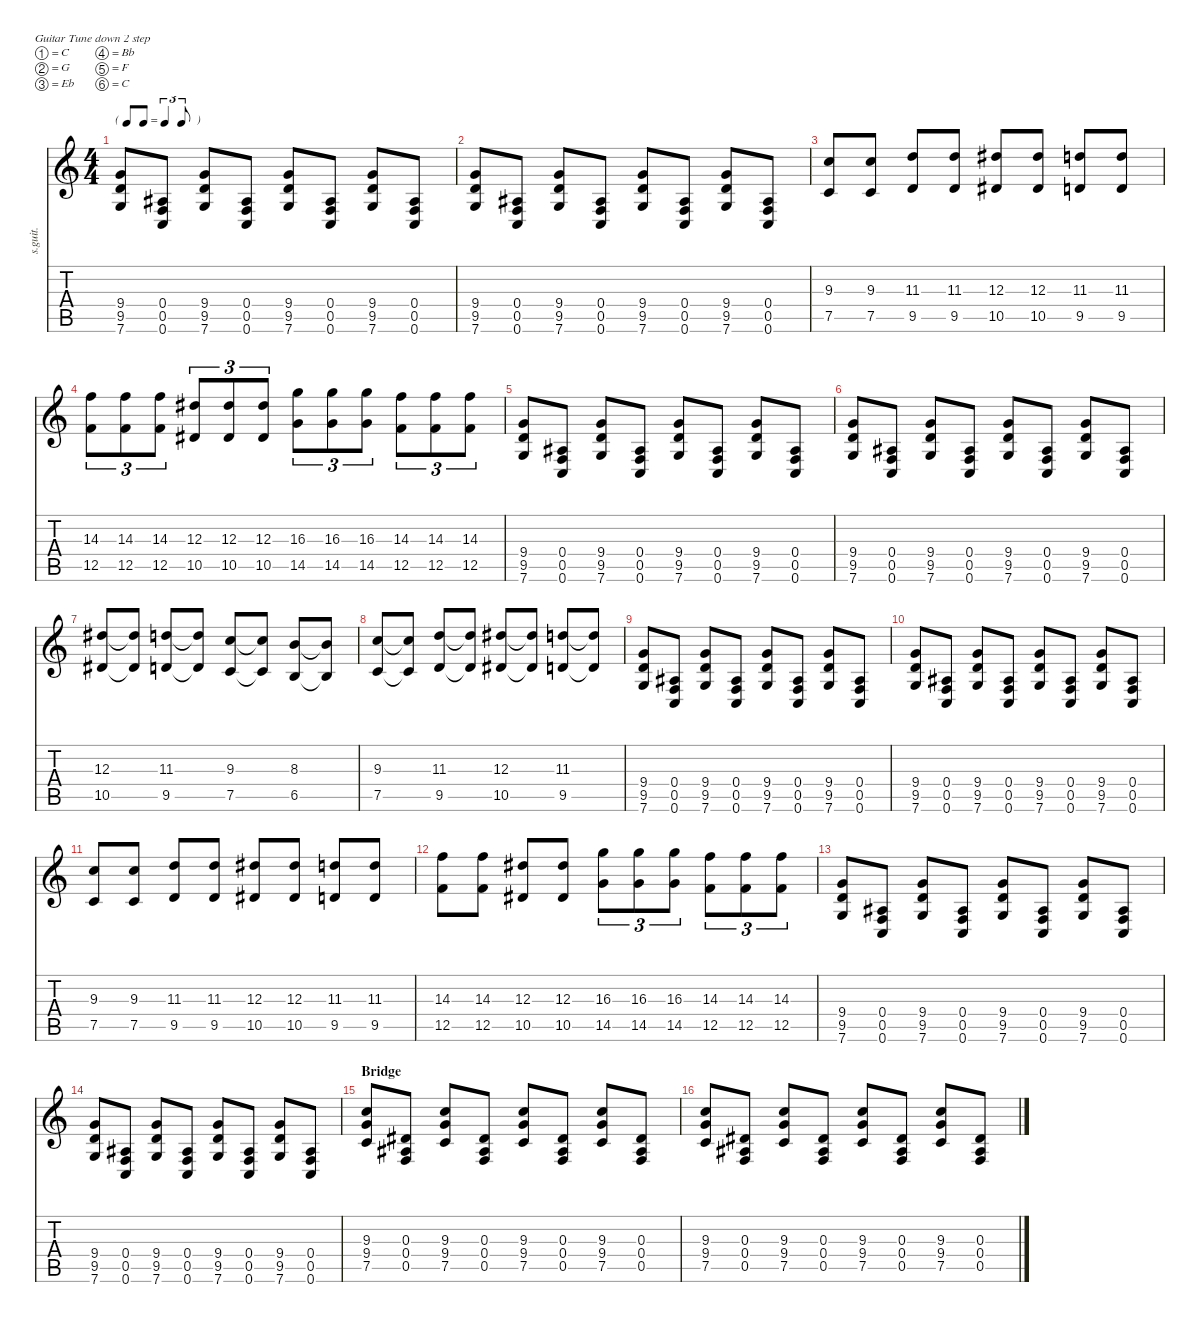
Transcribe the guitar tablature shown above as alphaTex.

\defaultSystemsLayout 4
\hideDynamics
\bracketExtendMode nobrackets
\track ("Josh Homme (Distortion)" "s.guit.") {instrument distortionguitar}
\staff {score tabs}
\tuning (C4 G3 Eb3 Bb2 F2 C2)
\ts (4 4)
\tf triplet8th
\tempo (171 hide)
\clef g2
\ks c
(9.4 9.5 7.6).8{lyrics (0 "") lyrics (1 "") lyrics (2 "") lyrics (3 "") lyrics (4 "") dy mf} (0.4{acc #} 0.5 0.6).8{lyrics (0 "") lyrics (1 "") lyrics (2 "") lyrics (3 "") lyrics (4 "")} (9.4 9.5 7.6).8{lyrics (0 "") lyrics (1 "") lyrics (2 "") lyrics (3 "") lyrics (4 "")} (0.4{acc #} 0.5 0.6).8{lyrics (0 "") lyrics (1 "") lyrics (2 "") lyrics (3 "") lyrics (4 "")} (9.4 9.5 7.6).8{lyrics (0 "") lyrics (1 "") lyrics (2 "") lyrics (3 "") lyrics (4 "")} (0.4{acc #} 0.5 0.6).8{lyrics (0 "") lyrics (1 "") lyrics (2 "") lyrics (3 "") lyrics (4 "")} (9.4 9.5 7.6).8{lyrics (0 "") lyrics (1 "") lyrics (2 "") lyrics (3 "") lyrics (4 "")} (0.4{acc #} 0.5 0.6).8{lyrics (0 "") lyrics (1 "") lyrics (2 "") lyrics (3 "") lyrics (4 "")} |
(9.4 9.5 7.6).8{lyrics (0 "") lyrics (1 "") lyrics (2 "") lyrics (3 "") lyrics (4 "")} (0.4{acc #} 0.5 0.6).8{lyrics (0 "") lyrics (1 "") lyrics (2 "") lyrics (3 "") lyrics (4 "")} (9.4 9.5 7.6).8{lyrics (0 "") lyrics (1 "") lyrics (2 "") lyrics (3 "") lyrics (4 "")} (0.4{acc #} 0.5 0.6).8{lyrics (0 "") lyrics (1 "") lyrics (2 "") lyrics (3 "") lyrics (4 "")} (9.4 9.5 7.6).8{lyrics (0 "") lyrics (1 "") lyrics (2 "") lyrics (3 "") lyrics (4 "")} (0.4{acc #} 0.5 0.6).8{lyrics (0 "") lyrics (1 "") lyrics (2 "") lyrics (3 "") lyrics (4 "")} (9.4 9.5 7.6).8{lyrics (0 "") lyrics (1 "") lyrics (2 "") lyrics (3 "") lyrics (4 "")} (0.4{acc #} 0.5 0.6).8{lyrics (0 "") lyrics (1 "") lyrics (2 "") lyrics (3 "") lyrics (4 "")} |
(9.3 7.5).8{lyrics (0 "") lyrics (1 "") lyrics (2 "") lyrics (3 "") lyrics (4 "")} (9.3 7.5).8{lyrics (0 "") lyrics (1 "") lyrics (2 "") lyrics (3 "") lyrics (4 "")} (11.3 9.5).8{lyrics (0 "") lyrics (1 "") lyrics (2 "") lyrics (3 "") lyrics (4 "")} (11.3 9.5).8{lyrics (0 "") lyrics (1 "") lyrics (2 "") lyrics (3 "") lyrics (4 "")} (12.3{acc #} 10.5{acc #}).8{lyrics (0 "") lyrics (1 "") lyrics (2 "") lyrics (3 "") lyrics (4 "")} (12.3{acc #} 10.5{acc #}).8{lyrics (0 "") lyrics (1 "") lyrics (2 "") lyrics (3 "") lyrics (4 "")} (11.3 9.5).8{lyrics (0 "") lyrics (1 "") lyrics (2 "") lyrics (3 "") lyrics (4 "")} (11.3 9.5).8{lyrics (0 "") lyrics (1 "") lyrics (2 "") lyrics (3 "") lyrics (4 "")} |
(14.3 12.5).8{tu (3 2) lyrics (0 "") lyrics (1 "") lyrics (2 "") lyrics (3 "") lyrics (4 "")} (14.3 12.5).8{tu (3 2) lyrics (0 "") lyrics (1 "") lyrics (2 "") lyrics (3 "") lyrics (4 "")} (14.3 12.5).8{tu (3 2) lyrics (0 "") lyrics (1 "") lyrics (2 "") lyrics (3 "") lyrics (4 "")} (12.3{acc #} 10.5{acc #}).8{tu (3 2) lyrics (0 "") lyrics (1 "") lyrics (2 "") lyrics (3 "") lyrics (4 "")} (12.3{acc #} 10.5{acc #}).8{tu (3 2) lyrics (0 "") lyrics (1 "") lyrics (2 "") lyrics (3 "") lyrics (4 "")} (12.3{acc #} 10.5{acc #}).8{tu (3 2) lyrics (0 "") lyrics (1 "") lyrics (2 "") lyrics (3 "") lyrics (4 "")} (16.3 14.5).8{tu (3 2) lyrics (0 "") lyrics (1 "") lyrics (2 "") lyrics (3 "") lyrics (4 "")} (16.3 14.5).8{tu (3 2) lyrics (0 "") lyrics (1 "") lyrics (2 "") lyrics (3 "") lyrics (4 "")} (16.3 14.5).8{tu (3 2) lyrics (0 "") lyrics (1 "") lyrics (2 "") lyrics (3 "") lyrics (4 "")} (14.3 12.5).8{tu (3 2) lyrics (0 "") lyrics (1 "") lyrics (2 "") lyrics (3 "") lyrics (4 "")} (14.3 12.5).8{tu (3 2) lyrics (0 "") lyrics (1 "") lyrics (2 "") lyrics (3 "") lyrics (4 "")} (14.3 12.5).8{tu (3 2) lyrics (0 "") lyrics (1 "") lyrics (2 "") lyrics (3 "") lyrics (4 "")} |
(9.4 9.5 7.6).8{lyrics (0 "") lyrics (1 "") lyrics (2 "") lyrics (3 "") lyrics (4 "")} (0.4{acc #} 0.5 0.6).8{lyrics (0 "") lyrics (1 "") lyrics (2 "") lyrics (3 "") lyrics (4 "")} (9.4 9.5 7.6).8{lyrics (0 "") lyrics (1 "") lyrics (2 "") lyrics (3 "") lyrics (4 "")} (0.4{acc #} 0.5 0.6).8{lyrics (0 "") lyrics (1 "") lyrics (2 "") lyrics (3 "") lyrics (4 "")} (9.4 9.5 7.6).8{lyrics (0 "") lyrics (1 "") lyrics (2 "") lyrics (3 "") lyrics (4 "")} (0.4{acc #} 0.5 0.6).8{lyrics (0 "") lyrics (1 "") lyrics (2 "") lyrics (3 "") lyrics (4 "")} (9.4 9.5 7.6).8{lyrics (0 "") lyrics (1 "") lyrics (2 "") lyrics (3 "") lyrics (4 "")} (0.4{acc #} 0.5 0.6).8{lyrics (0 "") lyrics (1 "") lyrics (2 "") lyrics (3 "") lyrics (4 "")} |
(9.4 9.5 7.6).8{lyrics (0 "") lyrics (1 "") lyrics (2 "") lyrics (3 "") lyrics (4 "")} (0.4{acc #} 0.5 0.6).8{lyrics (0 "") lyrics (1 "") lyrics (2 "") lyrics (3 "") lyrics (4 "")} (9.4 9.5 7.6).8{lyrics (0 "") lyrics (1 "") lyrics (2 "") lyrics (3 "") lyrics (4 "")} (0.4{acc #} 0.5 0.6).8{lyrics (0 "") lyrics (1 "") lyrics (2 "") lyrics (3 "") lyrics (4 "")} (9.4 9.5 7.6).8{lyrics (0 "") lyrics (1 "") lyrics (2 "") lyrics (3 "") lyrics (4 "")} (0.4{acc #} 0.5 0.6).8{lyrics (0 "") lyrics (1 "") lyrics (2 "") lyrics (3 "") lyrics (4 "")} (9.4 9.5 7.6).8{lyrics (0 "") lyrics (1 "") lyrics (2 "") lyrics (3 "") lyrics (4 "")} (0.4{acc #} 0.5 0.6).8{lyrics (0 "") lyrics (1 "") lyrics (2 "") lyrics (3 "") lyrics (4 "")} |
(12.3{acc #} 10.5{acc #}).8{lyrics (0 "") lyrics (1 "") lyrics (2 "") lyrics (3 "") lyrics (4 "")} (12.3{t acc #} 10.5{t acc #}).8{lyrics (0 "") lyrics (1 "") lyrics (2 "") lyrics (3 "") lyrics (4 "")} (11.3 9.5).8{lyrics (0 "") lyrics (1 "") lyrics (2 "") lyrics (3 "") lyrics (4 "")} (11.3{t} 9.5{t}).8{lyrics (0 "") lyrics (1 "") lyrics (2 "") lyrics (3 "") lyrics (4 "")} (9.3 7.5).8{lyrics (0 "") lyrics (1 "") lyrics (2 "") lyrics (3 "") lyrics (4 "")} (9.3{t} 7.5{t}).8{lyrics (0 "") lyrics (1 "") lyrics (2 "") lyrics (3 "") lyrics (4 "")} (8.3 6.5).8{lyrics (0 "") lyrics (1 "") lyrics (2 "") lyrics (3 "") lyrics (4 "")} (8.3{t} 6.5{t}).8{lyrics (0 "") lyrics (1 "") lyrics (2 "") lyrics (3 "") lyrics (4 "")} |
(9.3 7.5).8{lyrics (0 "") lyrics (1 "") lyrics (2 "") lyrics (3 "") lyrics (4 "")} (9.3{t} 7.5{t}).8{lyrics (0 "") lyrics (1 "") lyrics (2 "") lyrics (3 "") lyrics (4 "")} (11.3 9.5).8{lyrics (0 "") lyrics (1 "") lyrics (2 "") lyrics (3 "") lyrics (4 "")} (11.3{t} 9.5{t}).8{lyrics (0 "") lyrics (1 "") lyrics (2 "") lyrics (3 "") lyrics (4 "")} (12.3{acc #} 10.5{acc #}).8{lyrics (0 "") lyrics (1 "") lyrics (2 "") lyrics (3 "") lyrics (4 "")} (12.3{t acc #} 10.5{t acc #}).8{lyrics (0 "") lyrics (1 "") lyrics (2 "") lyrics (3 "") lyrics (4 "")} (11.3 9.5).8{lyrics (0 "") lyrics (1 "") lyrics (2 "") lyrics (3 "") lyrics (4 "")} (11.3{t} 9.5{t}).8{lyrics (0 "") lyrics (1 "") lyrics (2 "") lyrics (3 "") lyrics (4 "")} |
(9.4 9.5 7.6).8{lyrics (0 "") lyrics (1 "") lyrics (2 "") lyrics (3 "") lyrics (4 "")} (0.4{acc #} 0.5 0.6).8{lyrics (0 "") lyrics (1 "") lyrics (2 "") lyrics (3 "") lyrics (4 "")} (9.4 9.5 7.6).8{lyrics (0 "") lyrics (1 "") lyrics (2 "") lyrics (3 "") lyrics (4 "")} (0.4{acc #} 0.5 0.6).8{lyrics (0 "") lyrics (1 "") lyrics (2 "") lyrics (3 "") lyrics (4 "")} (9.4 9.5 7.6).8{lyrics (0 "") lyrics (1 "") lyrics (2 "") lyrics (3 "") lyrics (4 "")} (0.4{acc #} 0.5 0.6).8{lyrics (0 "") lyrics (1 "") lyrics (2 "") lyrics (3 "") lyrics (4 "")} (9.4 9.5 7.6).8{lyrics (0 "") lyrics (1 "") lyrics (2 "") lyrics (3 "") lyrics (4 "")} (0.4{acc #} 0.5 0.6).8{lyrics (0 "") lyrics (1 "") lyrics (2 "") lyrics (3 "") lyrics (4 "")} |
(9.4 9.5 7.6).8{lyrics (0 "") lyrics (1 "") lyrics (2 "") lyrics (3 "") lyrics (4 "")} (0.4{acc #} 0.5 0.6).8{lyrics (0 "") lyrics (1 "") lyrics (2 "") lyrics (3 "") lyrics (4 "")} (9.4 9.5 7.6).8{lyrics (0 "") lyrics (1 "") lyrics (2 "") lyrics (3 "") lyrics (4 "")} (0.4{acc #} 0.5 0.6).8{lyrics (0 "") lyrics (1 "") lyrics (2 "") lyrics (3 "") lyrics (4 "")} (9.4 9.5 7.6).8{lyrics (0 "") lyrics (1 "") lyrics (2 "") lyrics (3 "") lyrics (4 "")} (0.4{acc #} 0.5 0.6).8{lyrics (0 "") lyrics (1 "") lyrics (2 "") lyrics (3 "") lyrics (4 "")} (9.4 9.5 7.6).8{lyrics (0 "") lyrics (1 "") lyrics (2 "") lyrics (3 "") lyrics (4 "")} (0.4{acc #} 0.5 0.6).8{lyrics (0 "") lyrics (1 "") lyrics (2 "") lyrics (3 "") lyrics (4 "")} |
(9.3 7.5).8{lyrics (0 "") lyrics (1 "") lyrics (2 "") lyrics (3 "") lyrics (4 "")} (9.3 7.5).8{lyrics (0 "") lyrics (1 "") lyrics (2 "") lyrics (3 "") lyrics (4 "")} (11.3 9.5).8{lyrics (0 "") lyrics (1 "") lyrics (2 "") lyrics (3 "") lyrics (4 "")} (11.3 9.5).8{lyrics (0 "") lyrics (1 "") lyrics (2 "") lyrics (3 "") lyrics (4 "")} (12.3{acc #} 10.5{acc #}).8{lyrics (0 "") lyrics (1 "") lyrics (2 "") lyrics (3 "") lyrics (4 "")} (12.3{acc #} 10.5{acc #}).8{lyrics (0 "") lyrics (1 "") lyrics (2 "") lyrics (3 "") lyrics (4 "")} (11.3 9.5).8{lyrics (0 "") lyrics (1 "") lyrics (2 "") lyrics (3 "") lyrics (4 "")} (11.3 9.5).8{lyrics (0 "") lyrics (1 "") lyrics (2 "") lyrics (3 "") lyrics (4 "")} |
(14.3 12.5).8{lyrics (0 "") lyrics (1 "") lyrics (2 "") lyrics (3 "") lyrics (4 "") dy f} (14.3 12.5).8{lyrics (0 "") lyrics (1 "") lyrics (2 "") lyrics (3 "") lyrics (4 "")} (12.3{acc #} 10.5{acc #}).8{lyrics (0 "") lyrics (1 "") lyrics (2 "") lyrics (3 "") lyrics (4 "")} (12.3{acc #} 10.5{acc #}).8{lyrics (0 "") lyrics (1 "") lyrics (2 "") lyrics (3 "") lyrics (4 "")} (16.3 14.5).8{tu (3 2) lyrics (0 "") lyrics (1 "") lyrics (2 "") lyrics (3 "") lyrics (4 "")} (16.3 14.5).8{tu (3 2) lyrics (0 "") lyrics (1 "") lyrics (2 "") lyrics (3 "") lyrics (4 "")} (16.3 14.5).8{tu (3 2) lyrics (0 "") lyrics (1 "") lyrics (2 "") lyrics (3 "") lyrics (4 "")} (14.3 12.5).8{tu (3 2) lyrics (0 "") lyrics (1 "") lyrics (2 "") lyrics (3 "") lyrics (4 "")} (14.3 12.5).8{tu (3 2) lyrics (0 "") lyrics (1 "") lyrics (2 "") lyrics (3 "") lyrics (4 "")} (14.3 12.5).8{tu (3 2) lyrics (0 "") lyrics (1 "") lyrics (2 "") lyrics (3 "") lyrics (4 "")} |
(9.4 9.5 7.6).8{lyrics (0 "") lyrics (1 "") lyrics (2 "") lyrics (3 "") lyrics (4 "") dy mf} (0.4{acc #} 0.5 0.6).8{lyrics (0 "") lyrics (1 "") lyrics (2 "") lyrics (3 "") lyrics (4 "")} (9.4 9.5 7.6).8{lyrics (0 "") lyrics (1 "") lyrics (2 "") lyrics (3 "") lyrics (4 "")} (0.4{acc #} 0.5 0.6).8{lyrics (0 "") lyrics (1 "") lyrics (2 "") lyrics (3 "") lyrics (4 "")} (9.4 9.5 7.6).8{lyrics (0 "") lyrics (1 "") lyrics (2 "") lyrics (3 "") lyrics (4 "")} (0.4{acc #} 0.5 0.6).8{lyrics (0 "") lyrics (1 "") lyrics (2 "") lyrics (3 "") lyrics (4 "")} (9.4 9.5 7.6).8{lyrics (0 "") lyrics (1 "") lyrics (2 "") lyrics (3 "") lyrics (4 "")} (0.4{acc #} 0.5 0.6).8{lyrics (0 "") lyrics (1 "") lyrics (2 "") lyrics (3 "") lyrics (4 "")} |
(9.4 9.5 7.6).8{lyrics (0 "") lyrics (1 "") lyrics (2 "") lyrics (3 "") lyrics (4 "")} (0.4{acc #} 0.5 0.6).8{lyrics (0 "") lyrics (1 "") lyrics (2 "") lyrics (3 "") lyrics (4 "")} (9.4 9.5 7.6).8{lyrics (0 "") lyrics (1 "") lyrics (2 "") lyrics (3 "") lyrics (4 "")} (0.4{acc #} 0.5 0.6).8{lyrics (0 "") lyrics (1 "") lyrics (2 "") lyrics (3 "") lyrics (4 "")} (9.4 9.5 7.6).8{lyrics (0 "") lyrics (1 "") lyrics (2 "") lyrics (3 "") lyrics (4 "")} (0.4{acc #} 0.5 0.6).8{lyrics (0 "") lyrics (1 "") lyrics (2 "") lyrics (3 "") lyrics (4 "")} (9.4 9.5 7.6).8{lyrics (0 "") lyrics (1 "") lyrics (2 "") lyrics (3 "") lyrics (4 "")} (0.4{acc #} 0.5 0.6).8{lyrics (0 "") lyrics (1 "") lyrics (2 "") lyrics (3 "") lyrics (4 "")} |
\section ("" "Bridge")
(9.3 9.4 7.5).8{lyrics (0 "") lyrics (1 "") lyrics (2 "") lyrics (3 "") lyrics (4 "")} (0.3{acc #} 0.4{acc #} 0.5).8{lyrics (0 "") lyrics (1 "") lyrics (2 "") lyrics (3 "") lyrics (4 "")} (9.3 9.4 7.5).8{lyrics (0 "") lyrics (1 "") lyrics (2 "") lyrics (3 "") lyrics (4 "")} (0.3{acc #} 0.4{acc #} 0.5).8{lyrics (0 "") lyrics (1 "") lyrics (2 "") lyrics (3 "") lyrics (4 "")} (9.3 9.4 7.5).8{lyrics (0 "") lyrics (1 "") lyrics (2 "") lyrics (3 "") lyrics (4 "")} (0.3{acc #} 0.4{acc #} 0.5).8{lyrics (0 "") lyrics (1 "") lyrics (2 "") lyrics (3 "") lyrics (4 "")} (9.3 9.4 7.5).8{lyrics (0 "") lyrics (1 "") lyrics (2 "") lyrics (3 "") lyrics (4 "")} (0.3{acc #} 0.4{acc #} 0.5).8{lyrics (0 "") lyrics (1 "") lyrics (2 "") lyrics (3 "") lyrics (4 "")} |
(9.3 9.4 7.5).8{lyrics (0 "") lyrics (1 "") lyrics (2 "") lyrics (3 "") lyrics (4 "")} (0.3{acc #} 0.4{acc #} 0.5).8{lyrics (0 "") lyrics (1 "") lyrics (2 "") lyrics (3 "") lyrics (4 "")} (9.3 9.4 7.5).8{lyrics (0 "") lyrics (1 "") lyrics (2 "") lyrics (3 "") lyrics (4 "")} (0.3{acc #} 0.4{acc #} 0.5).8{lyrics (0 "") lyrics (1 "") lyrics (2 "") lyrics (3 "") lyrics (4 "")} (9.3 9.4 7.5).8{lyrics (0 "") lyrics (1 "") lyrics (2 "") lyrics (3 "") lyrics (4 "")} (0.3{acc #} 0.4{acc #} 0.5).8{lyrics (0 "") lyrics (1 "") lyrics (2 "") lyrics (3 "") lyrics (4 "")} (9.3 9.4 7.5).8{lyrics (0 "") lyrics (1 "") lyrics (2 "") lyrics (3 "") lyrics (4 "")} (0.3{acc #} 0.4{acc #} 0.5).8{lyrics (0 "") lyrics (1 "") lyrics (2 "") lyrics (3 "") lyrics (4 "")}
